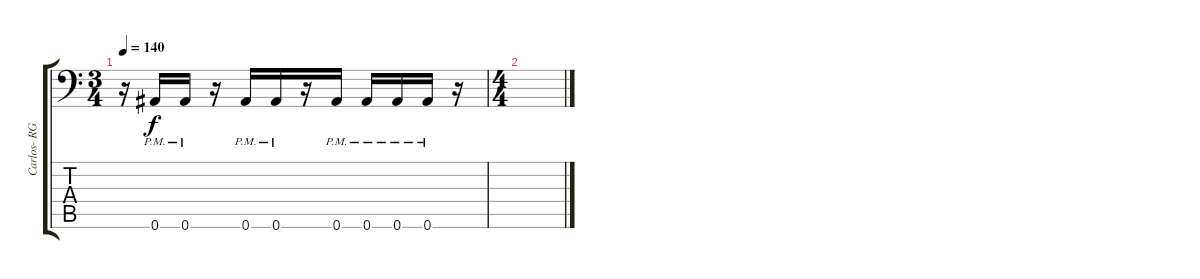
\track ("Carlos- RG" "Carlos- RG") {instrument distortionguitar}
\staff {score tabs}
\tuning (C4 G3 Eb3 Bb2 F2 Bb1) {hide}
\ts (3 4)
\tempo 140
\clef f4
\ks c
r.16{dy f} 0.6{pm}.16 0.6{pm}.16 r.16 0.6{pm}.16 0.6{pm}.16 r.16 0.6{pm}.16 0.6{pm}.16 0.6{pm}.16 0.6{pm}.16 r.16 |
\ts (4 4)
